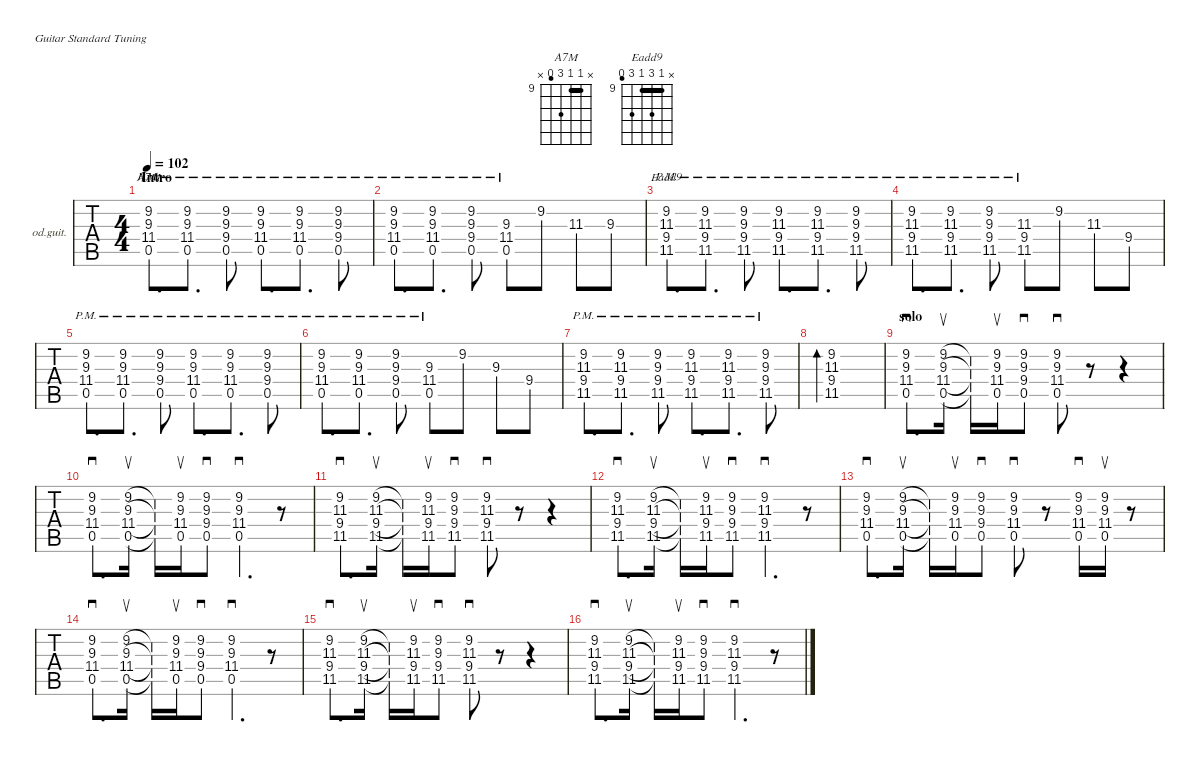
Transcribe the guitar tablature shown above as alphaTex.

\defaultSystemsLayout 4
\hideDynamics
\bracketExtendMode nobrackets
\firstSystemTrackNameOrientation horizontal
\otherSystemsTrackNameOrientation horizontal
\track ("" "od.guit.") {defaultSystemsLayout 4 instrument overdrivenguitar}
\staff {tabs}
\tuning (E4 B3 G3 D3 A2 E2)
\chord ("A7M" x 9 9 11 8 x) {firstfret 9 showfingering false barre 9}
\chord ("Eadd9" x 9 11 9 11 8) {firstfret 9 showfingering false barre 9}
\ts (4 4)
\beaming (8 2 2 2 2)
\section ("" "Intro")
\tempo 102
\clef g2
\ks e
(0.5{pm acc forcenatural} 11.4{pm acc #} 9.3{pm acc forcenatural} 9.2{pm acc #}).8{d ch "A7M" dy mp instrument overdrivenguitar beam Up} (0.5{pm acc forcenatural} 11.4{pm acc #} 9.3{pm acc forcenatural} 9.2{pm acc #}).8{d beam Up} (0.5{pm acc forcenatural} 9.4{pm acc forcenatural} 9.3{pm acc forcenatural} 9.2{pm acc #}).8{beam Up} (0.5{pm acc forcenatural} 11.4{pm acc #} 9.3{pm acc forcenatural} 9.2{pm acc #}).8{d beam Up} (0.5{pm acc forcenatural} 11.4{pm acc #} 9.3{pm acc forcenatural} 9.2{pm acc #}).8{d beam Up} (0.5{pm acc forcenatural} 9.4{pm acc forcenatural} 9.3{pm acc forcenatural} 9.2{pm acc #}).8{beam Up} |
(0.5{pm acc forcenatural} 11.4{pm acc #} 9.3{pm acc forcenatural} 9.2{pm acc #}).8{d beam Up} (0.5{pm acc forcenatural} 11.4{pm acc #} 9.3{pm acc forcenatural} 9.2{pm acc #}).8{d beam Up} (0.5{pm acc forcenatural} 9.4{pm acc forcenatural} 9.3{pm acc forcenatural} 9.2{pm acc #}).8{beam Up} (0.5{pm acc forcenatural} 11.4{pm acc #} 9.3{pm acc forcenatural}).8{beam Up} 9.2{acc #}.8{beam Up} 11.3{acc #}.8{beam Down} 9.3{acc forcenatural}.8{beam Down} |
(11.3{pm acc #} 11.5{pm acc #} 9.4{pm acc forcenatural} 9.2{pm acc #}).8{d ch "Eadd9" beam Down} (11.3{pm acc #} 9.4{pm acc forcenatural} 11.5{pm acc #} 9.2{pm acc #}).8{d beam Down} (9.3{pm acc forcenatural} 9.4{pm acc forcenatural} 11.5{pm acc #} 9.2{pm acc #}).8{beam Down} (11.3{pm acc #} 11.5{pm acc #} 9.4{pm acc forcenatural} 9.2{pm acc #}).8{d beam Down} (11.3{pm acc #} 9.4{pm acc forcenatural} 11.5{pm acc #} 9.2{pm acc #}).8{d beam Down} (9.3{pm acc forcenatural} 9.4{pm acc forcenatural} 11.5{pm acc #} 9.2{pm acc #}).8{beam Down} |
(11.3{pm acc #} 11.5{pm acc #} 9.4{pm acc forcenatural} 9.2{pm acc #}).8{d beam Down} (11.3{pm acc #} 9.4{pm acc forcenatural} 11.5{pm acc #} 9.2{pm acc #}).8{d beam Down} (9.3{pm acc forcenatural} 9.4{pm acc forcenatural} 11.5{pm acc #} 9.2{pm acc #}).8{beam Down} (11.3{pm acc #} 9.4{pm acc forcenatural} 11.5{pm acc #}).8{beam Down} 9.2{acc #}.8{beam Down} 11.3{acc #}.8{beam Down} 9.4{acc forcenatural}.8{beam Down} |
(0.5{pm acc forcenatural} 11.4{pm acc #} 9.3{pm acc forcenatural} 9.2{pm acc #}).8{d beam Up} (0.5{pm acc forcenatural} 11.4{pm acc #} 9.3{pm acc forcenatural} 9.2{pm acc #}).8{d beam Up} (0.5{pm acc forcenatural} 9.4{pm acc forcenatural} 9.3{pm acc forcenatural} 9.2{pm acc #}).8{beam Up} (0.5{pm acc forcenatural} 11.4{pm acc #} 9.3{pm acc forcenatural} 9.2{pm acc #}).8{d beam Up} (0.5{pm acc forcenatural} 11.4{pm acc #} 9.3{pm acc forcenatural} 9.2{pm acc #}).8{d beam Up} (0.5{pm acc forcenatural} 9.4{pm acc forcenatural} 9.3{pm acc forcenatural} 9.2{pm acc #}).8{beam Up} |
(0.5{pm acc forcenatural} 11.4{pm acc #} 9.3{pm acc forcenatural} 9.2{pm acc #}).8{d beam Up} (0.5{pm acc forcenatural} 11.4{pm acc #} 9.3{pm acc forcenatural} 9.2{pm acc #}).8{d beam Up} (0.5{pm acc forcenatural} 9.4{pm acc forcenatural} 9.3{pm acc forcenatural} 9.2{pm acc #}).8{beam Up} (0.5{pm acc forcenatural} 11.4{pm acc #} 9.3{pm acc forcenatural}).8{beam Up} 9.2{acc #}.8{beam Up} 9.3{acc forcenatural}.8{beam Down} 9.4{acc forcenatural}.8{beam Down} |
(11.3{pm acc #} 11.5{pm acc #} 9.4{pm acc forcenatural} 9.2{pm acc #}).8{d beam Down} (11.3{pm acc #} 9.4{pm acc forcenatural} 11.5{pm acc #} 9.2{pm acc #}).8{d beam Down} (9.3{pm acc forcenatural} 9.4{pm acc forcenatural} 11.5{pm acc #} 9.2{pm acc #}).8{beam Down} (11.3{pm acc #} 11.5{pm acc #} 9.4{pm acc forcenatural} 9.2{pm acc #}).8{d beam Down} (11.3{pm acc #} 9.4{pm acc forcenatural} 11.5{pm acc #} 9.2{pm acc #}).8{d beam Down} (9.3{pm acc forcenatural} 9.4{pm acc forcenatural} 11.5{pm acc #} 9.2{pm acc #}).8{beam Down} |
(11.3{acc #} 11.5{acc #} 9.4{acc forcenatural} 9.2{acc #}).1{bd 116 beam Down} |
\section ("" "solo")
(0.5{acc forcenatural} 11.4{acc #} 9.3{acc forcenatural} 9.2{acc #}).8{d sd instrument overdrivenguitar beam Up} (0.5{acc forcenatural} 11.4{acc #} 9.3{acc forcenatural} 9.2{acc #}).16{su beam Up} (9.3{t acc forcenatural} 9.2{t acc #} 0.5{t acc forcenatural} 11.4{t acc #}).16{beam Up} (0.5{acc forcenatural} 11.4{acc #} 9.3{acc forcenatural} 9.2{acc #}).16{su beam Up} (0.5{acc forcenatural} 9.4{acc forcenatural} 9.3{acc forcenatural} 9.2{acc #}).8{sd beam Up} (0.5{acc forcenatural} 11.4{acc #} 9.3{acc forcenatural} 9.2{acc #}).8{sd beam Up} r.8{beam Up} r.4{beam Up} |
(0.5{acc forcenatural} 11.4{acc #} 9.3{acc forcenatural} 9.2{acc #}).8{d sd beam Up} (0.5{acc forcenatural} 11.4{acc #} 9.3{acc forcenatural} 9.2{acc #}).16{su beam Up} (9.3{t acc forcenatural} 9.2{t acc #} 0.5{t acc forcenatural} 11.4{t acc #}).16{beam Up} (0.5{acc forcenatural} 11.4{acc #} 9.3{acc forcenatural} 9.2{acc #}).16{su beam Up} (0.5{acc forcenatural} 9.4{acc forcenatural} 9.3{acc forcenatural} 9.2{acc #}).8{sd beam Up} (0.5{acc forcenatural} 11.4{acc #} 9.3{acc forcenatural} 9.2{acc #}).4{d sd beam Up} r.8{beam Up} |
(11.5{acc #} 9.4{acc forcenatural} 11.3{acc #} 9.2{acc #}).8{d sd beam Down} (11.5{acc #} 9.4{acc forcenatural} 11.3{acc #} 9.2{acc #}).16{su beam Down} (11.5{t acc #} 9.4{t acc forcenatural} 11.3{t acc #} 9.2{t acc #}).16{beam Down} (11.5{acc #} 9.4{acc forcenatural} 11.3{acc #} 9.2{acc #}).16{su beam Down} (11.5{acc #} 9.4{acc forcenatural} 9.3{acc forcenatural} 9.2{acc #}).8{sd beam Down} (11.5{acc #} 9.4{acc forcenatural} 11.3{acc #} 9.2{acc #}).8{sd beam Down} r.8{beam Down} r.4{beam Down} |
(11.5{acc #} 9.4{acc forcenatural} 11.3{acc #} 9.2{acc #}).8{d sd beam Down} (11.5{acc #} 9.4{acc forcenatural} 11.3{acc #} 9.2{acc #}).16{su beam Down} (11.5{t acc #} 9.4{t acc forcenatural} 11.3{t acc #} 9.2{t acc #}).16{beam Down} (11.5{acc #} 9.4{acc forcenatural} 11.3{acc #} 9.2{acc #}).16{su beam Down} (11.5{acc #} 9.4{acc forcenatural} 9.3{acc forcenatural} 9.2{acc #}).8{sd beam Down} (11.5{acc #} 9.4{acc forcenatural} 11.3{acc #} 9.2{acc #}).4{d sd beam Down} r.8{beam Down} |
(0.5{acc forcenatural} 11.4{acc #} 9.3{acc forcenatural} 9.2{acc #}).8{d sd beam Up} (0.5{acc forcenatural} 11.4{acc #} 9.3{acc forcenatural} 9.2{acc #}).16{su beam Up} (9.3{t acc forcenatural} 9.2{t acc #} 0.5{t acc forcenatural} 11.4{t acc #}).16{beam Up} (0.5{acc forcenatural} 11.4{acc #} 9.3{acc forcenatural} 9.2{acc #}).16{su beam Up} (0.5{acc forcenatural} 9.4{acc forcenatural} 9.3{acc forcenatural} 9.2{acc #}).8{sd beam Up} (0.5{acc forcenatural} 11.4{acc #} 9.3{acc forcenatural} 9.2{acc #}).8{sd beam Up} r.8{beam Up} (0.5{acc forcenatural} 11.4{acc #} 9.3{acc forcenatural} 9.2{acc #}).16{sd beam Up} (0.5{acc forcenatural} 11.4{acc #} 9.3{acc forcenatural} 9.2{acc #}).16{su beam Up} r.8{beam Up} |
(0.5{acc forcenatural} 11.4{acc #} 9.3{acc forcenatural} 9.2{acc #}).8{d sd beam Up} (0.5{acc forcenatural} 11.4{acc #} 9.3{acc forcenatural} 9.2{acc #}).16{su beam Up} (9.3{t acc forcenatural} 9.2{t acc #} 0.5{t acc forcenatural} 11.4{t acc #}).16{beam Up} (0.5{acc forcenatural} 11.4{acc #} 9.3{acc forcenatural} 9.2{acc #}).16{su beam Up} (0.5{acc forcenatural} 9.4{acc forcenatural} 9.3{acc forcenatural} 9.2{acc #}).8{sd beam Up} (0.5{acc forcenatural} 11.4{acc #} 9.3{acc forcenatural} 9.2{acc #}).4{d sd beam Up} r.8{beam Up} |
(11.5{acc #} 9.4{acc forcenatural} 11.3{acc #} 9.2{acc #}).8{d sd beam Down} (11.5{acc #} 9.4{acc forcenatural} 11.3{acc #} 9.2{acc #}).16{su beam Down} (11.5{t acc #} 9.4{t acc forcenatural} 11.3{t acc #} 9.2{t acc #}).16{beam Down} (11.5{acc #} 9.4{acc forcenatural} 11.3{acc #} 9.2{acc #}).16{su beam Down} (11.5{acc #} 9.4{acc forcenatural} 9.3{acc forcenatural} 9.2{acc #}).8{sd beam Down} (11.5{acc #} 9.4{acc forcenatural} 11.3{acc #} 9.2{acc #}).8{sd beam Down} r.8{beam Down} r.4{beam Down} |
(11.5{acc #} 9.4{acc forcenatural} 11.3{acc #} 9.2{acc #}).8{d sd beam Down} (11.5{acc #} 9.4{acc forcenatural} 11.3{acc #} 9.2{acc #}).16{su beam Down} (11.5{t acc #} 9.4{t acc forcenatural} 11.3{t acc #} 9.2{t acc #}).16{beam Down} (11.5{acc #} 9.4{acc forcenatural} 11.3{acc #} 9.2{acc #}).16{su beam Down} (11.5{acc #} 9.4{acc forcenatural} 9.3{acc forcenatural} 9.2{acc #}).8{sd beam Down} (11.5{acc #} 9.4{acc forcenatural} 11.3{acc #} 9.2{acc #}).4{d sd beam Down} r.8{beam Down}
